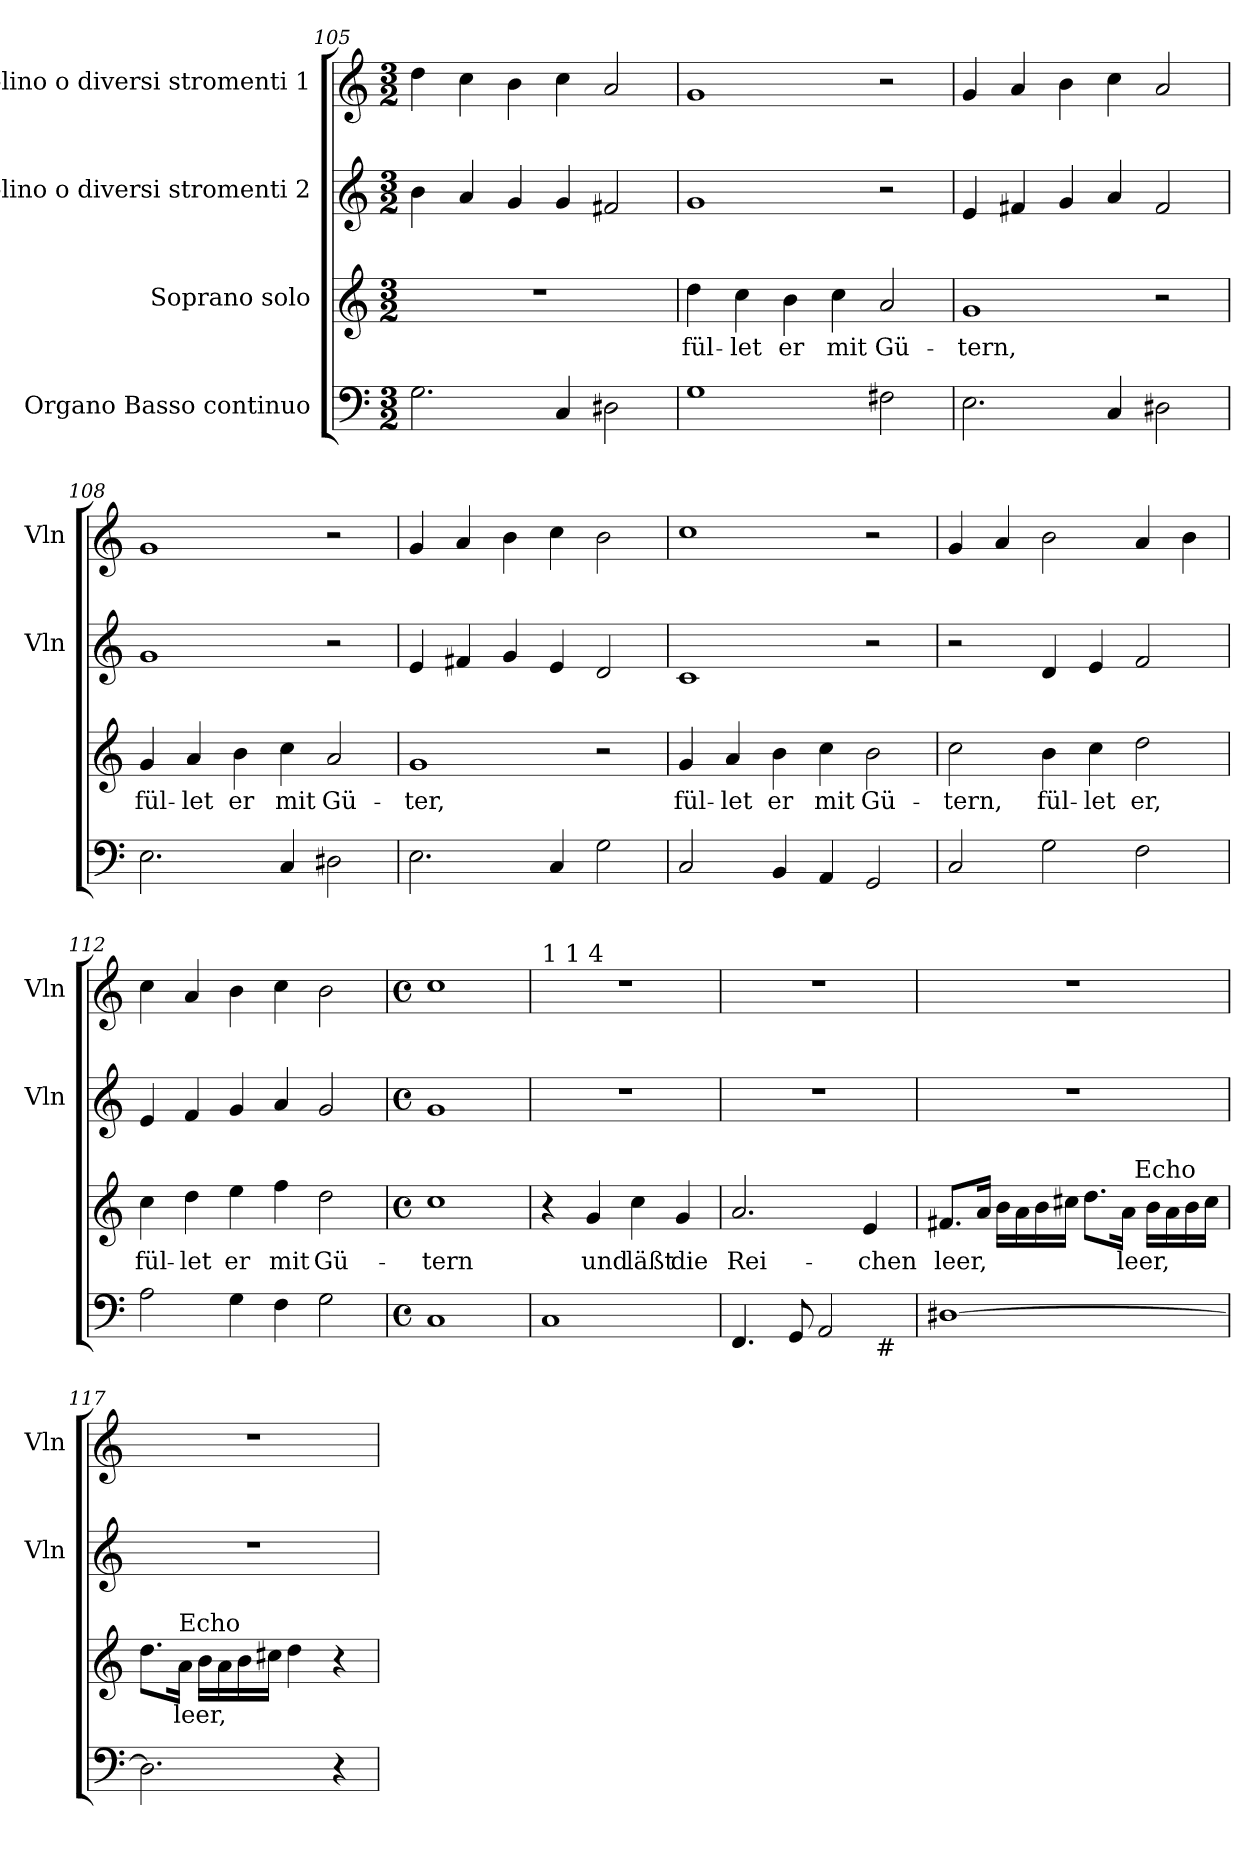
**kern	**kern	**text	**kern	**kern
*part4	*part3	*part3	*part2	*part1
*staff4	*staff3	*staff3	*staff2	*staff1
*I"Organo Basso continuo	*I"Soprano solo	*	*I"Violino o diversi stromenti 2	*I"Violino o diversi stromenti 1
*	*	*	*I'Vln	*I'Vln
*clefF4	*clefG2	*	*clefG2	*clefG2
*k[]	*k[]	*	*k[]	*k[]
*C:	*C:	*	*C:	*C:
*M3/2	*M3/2	*	*M3/2	*M3/2
=105	=105	=105	=105	=105
!	!LO:N:vis=1	!	!	!
2.G\	1.r	.	4b\	4dd\
.	.	.	4a/	4cc\
.	.	.	4g/	4b\
4C/	.	.	4g/	4cc\
2D#\	.	.	2f#X/	2a/
=106	=106	=106	=106	=106
!	!	!LO:LY:b	!	!
1G	4dd\	fül-	1g	1g
!	!	!LO:LY:b:rj	!	!
.	4cc\	-let	.	.
!	!	!LO:LY:b	!	!
.	4b\	er	.	.
!	!	!LO:LY:b	!	!
.	4cc\	mit	.	.
!	!	!LO:LY:b	!	!
2F#X\	2a/	Gü-	2r	2r
=107	=107	=107	=107	=107
!	!	!LO:LY:b	!	!
2.E\	1g	-tern,	4e/	4g/
.	.	.	4f#X/	4a/
.	.	.	4g/	4b\
4C/	.	.	4a/	4cc\
2D#\	2r	.	2f#/	2a/
=108	=108	=108	=108	=108
!	!	!LO:LY:b	!	!
2.E\	4g/	fül-	1g	1g
!	!	!LO:LY:b:rj	!	!
.	4a/	-let	.	.
!	!	!LO:LY:b	!	!
.	4b\	er	.	.
!	!	!LO:LY:b	!	!
4C/	4cc\	mit	.	.
!	!	!LO:LY:b	!	!
2D#\	2a/	Gü-	2r	2r
!!LO:PB:g=z
=109	=109	=109	=109	=109
!	!	!LO:LY:b	!	!
2.E\	1g	-ter,	4e/	4g/
.	.	.	4f#X/	4a/
.	.	.	4g/	4b\
4C/	.	.	4e/	4cc\
2G\	2r	.	2d/	2b\
=110	=110	=110	=110	=110
!	!	!LO:LY:b	!	!
2C/	4g/	fül-	1c	1cc
!	!	!LO:LY:b	!	!
.	4a/	-let	.	.
!	!	!LO:LY:b	!	!
4BB</	4b\	er	.	.
!	!	!LO:LY:b	!	!
4AA/	4cc\	mit	.	.
!	!	!LO:LY:b	!	!
2GG/	2b\	Gü-	2r	2r
=111	=111	=111	=111	=111
!	!	!LO:LY:b	!	!
2C/	2cc\	-tern,	2r	4g/
.	.	.	.	4a/
!	!	!LO:LY:b	!	!
2G\	4b\	fül-	4d/	2b\
!	!	!LO:LY:b	!	!
.	4cc\	-let	4e/	.
!	!	!LO:LY:b	!	!
2F\	2dd\	er,	2f/	4a/
.	.	.	.	4b\
=112	=112	=112	=112	=112
!	!	!LO:LY:b	!	!
2A\	4cc\	fül-	4e/	4cc\
!	!	!LO:LY:b	!	!
.	4dd\	-let	4f/	4a/
!	!	!LO:LY:b	!	!
4G\	4ee\	er	4g/	4b\
!	!	!LO:LY:b	!	!
4F\	4ff\	mit	4a/	4cc\
!	!	!LO:LY:b	!	!
2G\	2dd\	Gü-	2g/	2b\
=113	=113	=113	=113	=113
*M4/4	*M4/4	*	*M4/4	*M4/4
*met(c)	*met(c)	*	*met(c)	*met(c)
!	!	!LO:LY:b	!	!
1C	1cc	-tern	1g	1cc
!!LO:LB:g=z
=114	=114	=114	=114	=114
!	!	!	!	!LO:TX:a:t=1 1 4
1C	4r	.	1r	1r
!	!	!LO:LY:b	!	!
.	4g/	und	.	.
!	!	!LO:LY:b	!	!
.	4cc\	läßt	.	.
!	!	!LO:LY:b	!	!
.	4g/	die	.	.
=115	=115	=115	=115	=115
!	!	!LO:LY:b	!	!
*^	*	*	*	*
4.FF</	2ryy	2.a/	Rei-	1r	1r
8GG</	.	.	.	.	.
2AA</	4ryy	.	.	.	.
!	!	!	!LO:LY:b	!	!
.	32ryy	4e/	-chen	.	.
!	!LO:TX:b:t=#	!	!	!	!
.	8..ryy	.	.	.	.
=116	=116	=116	=116	=116	=116
!	!	!	!LO:LY:b	!	!
*v	*v	*^	*	*	*
[>1D#	8.f#X/L	2ryy	leer,	1r	1r
.	16a/Jk	.	.	.	.
.	16b\LL	.	.	.	.
.	16a\	.	.	.	.
.	16b\	.	.	.	.
.	16cc#X\JJ	.	.	.	.
.	8.dd\L	8..ryy	.	.	.
!	!	!	!LO:LY:b	!	!
.	16a\Jk	.	leer,	.	.
!	!	!LO:TX:a:t=Echo	!	!	!
.	.	4ryy	.	.	.
.	16b\LL	.	.	.	.
.	16a\	.	.	.	.
.	16b\	.	.	.	.
.	16cc#\JJ	.	.	.	.
.	.	32ryy	.	.	.
*	*v	*v	*	*	*
=117	=117	=117	=117	=117
2.D#\]	8.dd\L	.	1r	1r
!	!LO:TX:a:t=Echo	!	!	!
!	!	!LO:LY:b	!	!
.	16a\Jk	leer,	.	.
.	16b\LL	.	.	.
.	16a\	.	.	.
.	16b\	.	.	.
.	16cc#X\JJ	.	.	.
.	4dd\	.	.	.
4r	4r	.	.	.
=	=	=	=	=
*-	*-	*-	*-	*-
